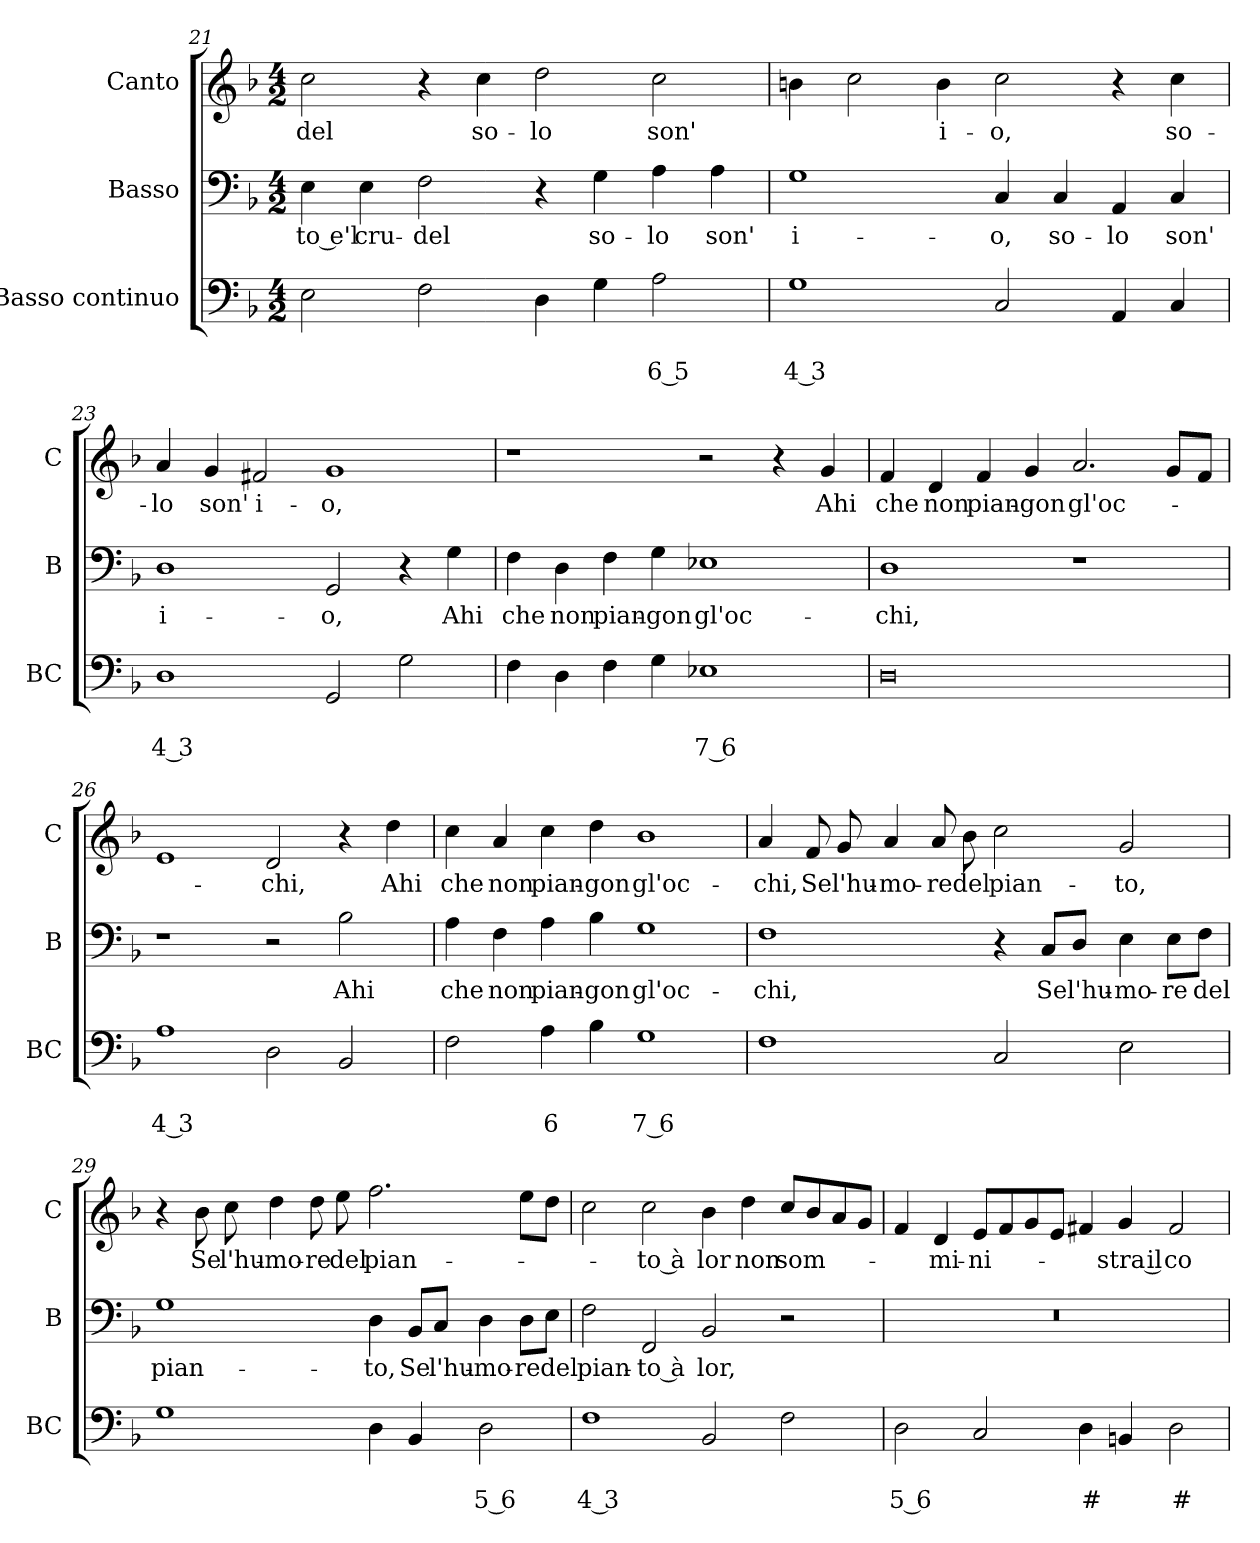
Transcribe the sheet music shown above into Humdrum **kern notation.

**kern	**text	**text	**kern	**text	**kern	**text
*part3	*part3	*part3	*part2	*part2	*part1	*part1
*staff3	*staff3	*staff3	*staff2	*staff2	*staff1	*staff1
*I"Basso continuo	*	*	*I"Basso	*	*I"Canto	*
*I'BC	*	*	*I'B	*	*I'C	*
*clefF4	*	*	*clefF4	*	*clefG2	*
*k[b-]	*	*	*k[b-]	*	*k[b-]	*
*F:	*	*	*F:	*	*F:	*
*M4/2	*	*	*M4/2	*	*M4/2	*
=21	=21	=21	=21	=21	=21	=21
!	!	!	!	!LO:LY:b	!	!LO:LY:b
2E\	.	.	4E\	-to e'l	2cc\	-del
!	!	!	!	!LO:LY:b	!	!
.	.	.	4E\	cru-	.	.
!	!	!	!	!LO:LY:b	!	!
2F\	.	.	2F\	-del	4r	.
!	!	!	!	!	!	!LO:LY:b
.	.	.	.	.	4cc\	so-
!	!	!	!	!	!	!LO:LY:b
4D\	.	.	4r	.	2dd\	-lo
!	!	!	!	!LO:LY:b	!	!
4G\	.	.	4G\	so-	.	.
!	!	!LO:LY:b	!	!LO:LY:b	!	!LO:LY:b
2A\	.	6 5	4A\	-lo	2cc\	son'
!	!	!	!	!LO:LY:b	!	!
.	.	.	4A\	son'	.	.
=22	=22	=22	=22	=22	=22	=22
!	!	!LO:LY:b	!	!LO:LY:b	!	!
1G	.	4 3	1G	i-	4bn\	.
.	.	.	.	.	2cc\	.
!	!	!	!	!	!	!LO:LY:b
.	.	.	.	.	4b\	i-
!	!	!	!	!LO:LY:b	!	!LO:LY:b
2C/	.	.	4C/	-o,	2cc\	-o,
!	!	!	!	!LO:LY:b	!	!
.	.	.	4C/	so-	.	.
!	!	!	!	!LO:LY:b	!	!
4AA/	.	.	4AA/	-lo	4r	.
!	!	!	!	!LO:LY:b	!	!LO:LY:b
4C/	.	.	4C/	son'	4cc\	so-
!!LO:LB:g=z
=23	=23	=23	=23	=23	=23	=23
!	!	!LO:LY:b	!	!LO:LY:b	!	!LO:LY:b
1D	.	4 3	1D	i-	4a/	-lo
!	!	!	!	!	!	!LO:LY:b
.	.	.	.	.	4g/	son'
!	!	!	!	!	!	!LO:LY:b
.	.	.	.	.	2f#X/	i-
!	!	!	!	!LO:LY:b	!	!LO:LY:b
2GG/	.	.	2GG/	-o,	1g	-o,
2G\	.	.	4r	.	.	.
!	!	!	!	!LO:LY:b	!	!
.	.	.	4G\	Ahi	.	.
=24	=24	=24	=24	=24	=24	=24
!	!	!	!	!LO:LY:b	!	!
4F\	.	.	4F\	che	1r	.
!	!	!	!	!LO:LY:b	!	!
4D\	.	.	4D\	non	.	.
!	!	!	!	!LO:LY:b	!	!
4F\	.	.	4F\	pian-	.	.
!	!	!	!	!LO:LY:b	!	!
4G\	.	.	4G\	-gon	.	.
!	!	!LO:LY:b	!	!LO:LY:b	!	!
1E-X	.	7 6	1E-X	gl'oc-	2r	.
.	.	.	.	.	4r	.
!	!	!	!	!	!	!LO:LY:b
.	.	.	.	.	4g/	Ahi
=25	=25	=25	=25	=25	=25	=25
!	!	!	!	!LO:LY:b	!	!LO:LY:b
0D	.	.	1D	-chi,	4f/	che
!	!	!	!	!	!	!LO:LY:b
.	.	.	.	.	4d/	non
!	!	!	!	!	!	!LO:LY:b
.	.	.	.	.	4f/	pian-
!	!	!	!	!	!	!LO:LY:b
.	.	.	.	.	4g/	-gon
!	!	!	!	!	!	!LO:LY:b
.	.	.	1r	.	2.a/	gl'oc-
.	.	.	.	.	8g/L	.
.	.	.	.	.	8f/J	.
=26	=26	=26	=26	=26	=26	=26
!	!	!LO:LY:b	!	!	!	!
1A	.	4 3	1r	.	1e	.
!	!	!	!	!	!	!LO:LY:b
2D\	.	.	2r	.	2d/	-chi,
!	!	!	!	!LO:LY:b	!	!
2BB-/	.	.	2B-\	Ahi	4r	.
!	!	!	!	!	!	!LO:LY:b
.	.	.	.	.	4dd\	Ahi
!!LO:LB:g=z
=27	=27	=27	=27	=27	=27	=27
!	!	!	!	!LO:LY:b	!	!LO:LY:b
2F\	.	.	4A\	che	4cc\	che
!	!	!	!	!LO:LY:b	!	!LO:LY:b
.	.	.	4F\	non	4a/	non
!	!	!LO:LY:b	!	!LO:LY:b	!	!LO:LY:b
4A\	.	6	4A\	pian-	4cc\	pian-
!	!	!	!	!LO:LY:b	!	!LO:LY:b
4B-\	.	.	4B-\	-gon	4dd\	-gon
!	!	!LO:LY:b	!	!LO:LY:b	!	!LO:LY:b
1G	.	7 6	1G	gl'oc-	1b-	gl'oc-
=28	=28	=28	=28	=28	=28	=28
!	!	!	!	!LO:LY:b	!	!LO:LY:b
1F	.	.	1F	-chi,	4a/	-chi,
!	!	!	!	!	!	!LO:LY:b
.	.	.	.	.	8f/	Se
!	!	!	!	!	!	!LO:LY:b
.	.	.	.	.	8g/	l'hu-
!	!	!	!	!	!	!LO:LY:b
.	.	.	.	.	4a/	-mo-
!	!	!	!	!	!	!LO:LY:b
.	.	.	.	.	8a/	-re
!	!	!	!	!	!	!LO:LY:b
.	.	.	.	.	8b-\	del
!	!	!	!	!	!	!LO:LY:b
2C/	.	.	4r	.	2cc\	pian-
!	!	!	!	!LO:LY:b	!	!
.	.	.	8C/L	Se	.	.
!	!	!	!	!LO:LY:b	!	!
.	.	.	8D/J	l'hu-	.	.
!	!	!	!	!LO:LY:b	!	!LO:LY:b
2E\	.	.	4E\	-mo-	2g/	-to,
!	!	!	!	!LO:LY:b	!	!
.	.	.	8E\L	-re	.	.
!	!	!	!	!LO:LY:b	!	!
.	.	.	8F\J	del	.	.
!!LO:PB:g=z
=29	=29	=29	=29	=29	=29	=29
!	!	!	!	!LO:LY:b	!	!
1G	.	.	1G	pian-	4r	.
!	!	!	!	!	!	!LO:LY:b
.	.	.	.	.	8b-\	Se
!	!	!	!	!	!	!LO:LY:b
.	.	.	.	.	8cc\	l'hu-
!	!	!	!	!	!	!LO:LY:b
.	.	.	.	.	4dd\	-mo-
!	!	!	!	!	!	!LO:LY:b
.	.	.	.	.	8dd\	-re
!	!	!	!	!	!	!LO:LY:b
.	.	.	.	.	8ee\	del
!	!	!	!	!LO:LY:b	!	!LO:LY:b
4D\	.	.	4D\	-to,	2.ff\	pian-
!	!	!	!	!LO:LY:b	!	!
4BB-/	.	.	8BB-/L	Se	.	.
!	!	!	!	!LO:LY:b	!	!
.	.	.	8C/J	l'hu-	.	.
!	!	!LO:LY:b	!	!LO:LY:b	!	!
2D\	.	5 6	4D\	-mo-	.	.
!	!	!	!	!LO:LY:b	!	!
.	.	.	8D\L	-re	8ee\L	.
!	!	!	!	!LO:LY:b	!	!
.	.	.	8E\J	del	8dd\J	.
=30	=30	=30	=30	=30	=30	=30
!	!	!LO:LY:b	!	!LO:LY:b	!	!
1F	.	4 3	2F\	pian-	2cc\	.
!	!	!	!	!LO:LY:b	!	!LO:LY:b
.	.	.	2FF/	-to à	2cc\	-to à
!	!	!	!	!LO:LY:b	!	!LO:LY:b
2BB-/	.	.	2BB-/	lor,	4b-\	lor
!	!	!	!	!	!	!LO:LY:b
.	.	.	.	.	4dd\	non
!	!	!	!	!	!	!LO:LY:b
2F\	.	.	2r	.	8cc/L	som-
.	.	.	.	.	8b-/	.
.	.	.	.	.	8a/	.
.	.	.	.	.	8g/J	.
=31	=31	=31	=31	=31	=31	=31
!	!	!LO:LY:b	!	!	!	!
2D\	.	5 6	0r	.	4f/	.
!	!	!	!	!	!	!LO:LY:b
.	.	.	.	.	4d/	-mi-
!	!	!	!	!	!	!LO:LY:b
2C/	.	.	.	.	8e/L	-ni-
.	.	.	.	.	8f/	.
.	.	.	.	.	8g/	.
.	.	.	.	.	8e/J	.
!	!	!LO:LY:b	!	!	!	!
4D\	.	#	.	.	4f#X/	.
!	!	!	!	!	!	!LO:LY:b
4BBn/	.	.	.	.	4g/	-stra il
!	!	!LO:LY:b	!	!	!	!LO:LY:b
2D\	.	#	.	.	2f#/	co-
=	=	=	=	=	=	=
*-	*-	*-	*-	*-	*-	*-
